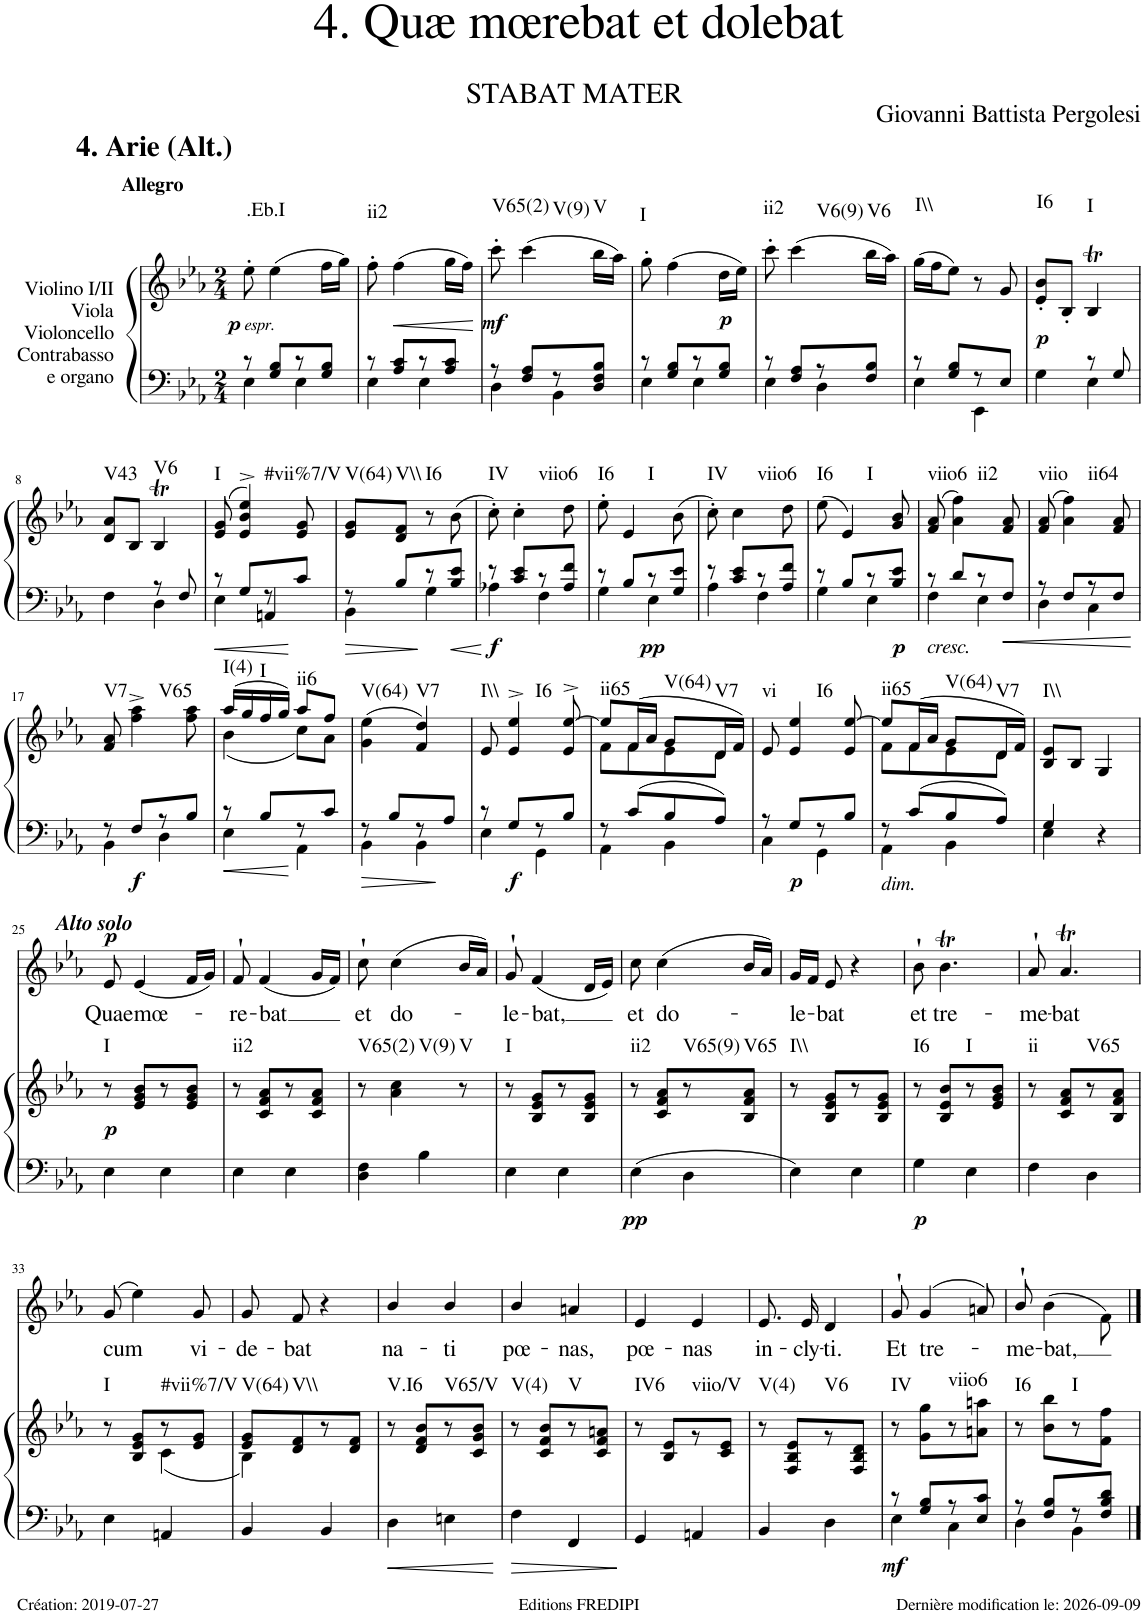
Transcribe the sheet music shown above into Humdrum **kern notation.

**kern	**kern	**dynam	**harte	**kern	**text	**dynam
*part2	*part2	*part2	*part2	*part1	*part1	*part1
*staff3	*staff2	*staff2/3	*	*staff1	*staff1	*staff1
*I"Violino I/II Viola Violoncello Contrabasso e organo	*	*	*	*I"Alto	*	*
*clefF4	*clefG2	*	*	*clefG2	*	*
*k[b-e-a-]	*k[b-e-a-]	*	*	*k[b-e-a-]	*	*
*M2/4	*M2/4	*	*	*M2/4	*	*
=1	=1	=1	=1	=1	=1	=1
*^	*	*	*	*	*	*
!	!	!	!	!	!LO:TX:a:B:t=Allegro	!	!
!	!	!	!LO:DY:b	!	!	!	!
!	!	!	!LO:DY:n=1:b	!LO:H:kt=.Eb.I	!	!	!
8r	4E-\	8ee-'\	p other-dynamics	N	2r	.	.
8G/ 8B-/L	.	(>4ee-\	.	.	.	.	.
8r	4E-\	.	.	.	.	.	.
8G/ 8B-/J	.	16ff\LL	.	.	.	.	.
.	.	16gg\JJ)	.	.	.	.	.
=2	=2	=2	=2	=2	=2	=2	=2
!	!	!	!	!LO:H:kt=ii2	!	!	!
8r	4E-\	8ff'\	.	N	2r	.	.
!	!	!	!LO:HP:b	!	!	!	!
8A-/ 8c/L	.	(>4ff\	<	.	.	.	.
8r	4E-\	.	.	.	.	.	.
8A-/ 8c/J	.	16gg\LL	.	.	.	.	.
.	.	16ff\JJ)	.	.	.	.	.
*v	*v	*	*	*	*	*	*
.	.	[	.	.	.	.
=3	=3	=3	=3	=3	=3	=3
*^	*	*	*	*	*	*
!	!	!	!LO:DY:b	!LO:H:kt=V65(2)	!	!	!
8r	4D\	8ccc'\	mf	N	2r	.	.
!	!	!	!	!LO:H:kt=V(9)	!	!	!
8F/ 8A-/L	.	(>4ccc\	.	N	.	.	.
8r	4BB-\	.	.	.	.	.	.
!	!	!	!	!LO:H:kt=V	!	!	!
8D/ 8F/ 8B-/J	.	16bb-\LL	.	N	.	.	.
.	.	16aa-\JJ)	.	.	.	.	.
=4	=4	=4	=4	=4	=4	=4	=4
!	!	!	!	!LO:H:kt=I	!	!	!
8r	4E-\	8gg'\	.	N	2r	.	.
8G/ 8B-/L	.	(>4ff\	.	.	.	.	.
8r	4E-\	.	.	.	.	.	.
!	!	!	!LO:DY:b	!	!	!	!
8G/ 8B-/J	.	16dd\LL	p	.	.	.	.
.	.	16ee-\JJ)	.	.	.	.	.
=5	=5	=5	=5	=5	=5	=5	=5
!	!	!	!	!LO:H:kt=ii2	!	!	!
8r	4E-\	8ccc'\	.	N	2r	.	.
!	!	!	!	!LO:H:kt=V6(9)	!	!	!
8F/ 8A-/L	.	(>4ccc\	.	N	.	.	.
8r	4D\	.	.	.	.	.	.
!	!	!	!	!LO:H:kt=V6	!	!	!
8F/ 8B-/J	.	16bb-\LL	.	N	.	.	.
.	.	16aa-\JJ)	.	.	.	.	.
=6	=6	=6	=6	=6	=6	=6	=6
!	!	!	!	!LO:H:kt=I\\	!	!	!
8r	4E-\	(>16gg\LL	.	N	2r	.	.
.	.	16ff\J	.	.	.	.	.
8G/ 8B-/L	.	8ee-\J)	.	.	.	.	.
8r	4EE-\	8r	.	.	.	.	.
8E-/J	.	8g/	.	.	.	.	.
=7	=7	=7	=7	=7	=7	=7	=7
!	!	!	!LO:DY:b	!LO:H:kt=I6	!	!	!
4ryy	4G\	8e-/' 8b-/'L	p	N	2r	.	.
.	.	8B-'/J	.	.	.	.	.
!	!	!	!	!LO:H:kt=I	!	!	!
8r	4E-\	4B-T/	.	N	.	.	.
8G/	.	.	.	.	.	.	.
!!LO:LB:g=z
=8	=8	=8	=8	=8	=8	=8	=8
!	!	!	!	!LO:H:kt=V43	!	!	!
4ryy	4F\	8d/ 8a-/L	.	N	2r	.	.
.	.	8B-/J	.	.	.	.	.
!	!	!	!	!LO:H:kt=V6	!	!	!
8r	4D\	4B-T/	.	N	.	.	.
8F/	.	.	.	.	.	.	.
=9	=9	=9	=9	=9	=9	=9	=9
!	!	!	!	!LO:H:kt=I	!	!	!
8r	4E-\	(>8e-/ 8g/	.	N	2r	.	.
!	!	!	!	!LO:H:kt=#vii%7/V	!	!	!
8G/L	.	4e-/^> 4b-/^> 4ee-/^>)	.	N	.	.	.
8r	4AAn/	.	.	.	.	.	.
8c/J	.	8e-/ 8g/	.	.	.	.	.
=10	=10	=10	=10	=10	=10	=10	=10
!	!	!	!	!LO:H:kt=V(64)	!	!	!
8r	4BB-\	8e-/ 8g/L	.	N	2r	.	.
!	!	!	!	!LO:H:kt=V\\	!	!	!
8B-/L	.	8d/ 8f/J	.	N	.	.	.
!	!	!	!	!LO:H:kt=I6	!	!	!
8r	4G\	8r	.	N	.	.	.
8B-/ 8e-/J	.	(>8b-\	.	.	.	.	.
=11	=11	=11	=11	=11	=11	=11	=11
!	!	!	!LO:DY:b=2	!LO:H:kt=IV	!	!	!
8r	4A-X\	8cc'\)	f	N	2r	.	.
!	!	!	!	!LO:H:kt=viio6	!	!	!
8c/ 8e-/L	.	4cc'\	.	N	.	.	.
8r	4F\	.	.	.	.	.	.
8A-/ 8f/J	.	8dd\	.	.	.	.	.
=12	=12	=12	=12	=12	=12	=12	=12
!	!	!	!	!LO:H:kt=I6	!	!	!
8r	4G\	8ee-'\	.	N	2r	.	.
!	!	!	!	!LO:H:kt=I	!	!	!
8B-/L	.	4e-/	.	N	.	.	.
!	!	!	!LO:DY:b=2	!	!	!	!
8r	4E-\	.	pp	.	.	.	.
8G/ 8e-/J	.	(8b-\	.	.	.	.	.
=13	=13	=13	=13	=13	=13	=13	=13
!	!	!	!	!LO:H:kt=IV	!	!	!
8r	4A-\	8cc'\)	.	N	2r	.	.
!	!	!	!	!LO:H:kt=viio6	!	!	!
8c/ 8e-/L	.	4cc\	.	N	.	.	.
8r	4F\	.	.	.	.	.	.
8A-/ 8f/J	.	8dd\	.	.	.	.	.
=14	=14	=14	=14	=14	=14	=14	=14
!	!	!	!	!LO:H:kt=I6	!	!	!
8r	4G\	(8ee-\	.	N	2r	.	.
!	!	!	!	!LO:H:kt=I	!	!	!
8B-/L	.	4e-/)	.	N	.	.	.
8r	4E-\	.	.	.	.	.	.
!	!	!	!LO:DY:b=2	!	!	!	!
8B-/ 8e-/J	.	8g/ 8b-/	p	.	.	.	.
=15	=15	=15	=15	=15	=15	=15	=15
!LO:TX:b:i:t=cresc.	!	!	!	!LO:H:kt=viio6	!	!	!
8r	4F\	(8f/ 8a-/	.	N	2r	.	.
!	!	!	!	!LO:H:kt=ii2	!	!	!
8d/L	.	4a-\ 4ff\)	.	N	.	.	.
8r	4E-\	.	.	.	.	.	.
8F/J	.	8f/ 8a-/	.	.	.	.	.
=16	=16	=16	=16	=16	=16	=16	=16
!	!	!	!	!LO:H:kt=viio	!	!	!
8r	4D\	(8f/ 8a-/	.	N	2r	.	.
!	!	!	!	!LO:H:kt=ii64	!	!	!
8F/L	.	4a-\ 4ff\)	.	N	.	.	.
8r	4C\	.	.	.	.	.	.
8F/J	.	8f/ 8a-/	.	.	.	.	.
!!LO:LB:g=z
=17	=17	=17	=17	=17	=17	=17	=17
!	!	!	!	!LO:H:kt=V7	!	!	!
8r	4BB-\	8f/ 8a-/	.	N	2r	.	.
!	!	!	!LO:DY:b=2	!LO:H:kt=V65	!	!	!
8F/L	.	4ff\^ 4aa-\^	f	N	.	.	.
8r	4D\	.	.	.	.	.	.
8B-/J	.	8ff\ 8aa-\	.	.	.	.	.
=18	=18	=18	=18	=18	=18	=18	=18
*	*	*^	*	*	*	*	*
!	!	!	!	!	!LO:H:kt=I(4)	!	!	!
8r	4E-\	(>16aa-/LL	(<4b-\	.	N	2r	.	.
.	.	16gg/	.	.	.	.	.	.
!	!	!	!	!	!LO:H:kt=I	!	!	!
8B-/L	.	16ff/	.	.	N	.	.	.
.	.	16gg/JJ)	.	.	.	.	.	.
!	!	!	!	!	!LO:H:kt=ii6	!	!	!
8r	4AA-\	8aa-/L	8cc\L)	.	N	.	.	.
8c/J	.	8ff/J	8a-\J	.	.	.	.	.
=19	=19	=19	=19	=19	=19	=19	=19	=19
!	!	!	!	!	!LO:H:kt=V(64)	!	!	!
*	*	*v	*v	*	*	*	*	*
8r	4BB-\	(>4g\ 4ee-\	.	N	2r	.	.
8B-/L	.	.	.	.	.	.	.
!	!	!	!	!LO:H:kt=V7	!	!	!
8r	4BB-\	4f/ 4dd/)	.	N	.	.	.
8A-/J	.	.	.	.	.	.	.
=20	=20	=20	=20	=20	=20	=20	=20
!	!	!	!	!LO:H:kt=I\\	!	!	!
8r	4E-\	8e-/	.	N	2r	.	.
!	!	!	!LO:DY:b=2	!LO:H:kt=I6	!	!	!
8G/L	.	4e-/^> 4ee-/^>	f	N	.	.	.
8r	4GG\	.	.	.	.	.	.
8B-/J	.	8e-/^> [8ee-/^>	.	.	.	.	.
=21	=21	=21	=21	=21	=21	=21	=21
*	*	*^	*	*	*	*	*
!	!	!	!	!	!LO:H:kt=ii65	!	!	!
8r	4AA-\	8ee-/L]	8f\L	.	N	2r	.	.
8c/L	.	(>16f/L	8f\	.	.	.	.	.
.	.	16a-/JJ	.	.	.	.	.	.
!	!	!	!	!	!LO:H:kt=V(64)	!	!	!
8B-/	4BB-\	8g/L	8e-\	.	N	.	.	.
!	!	!	!	!	!LO:H:kt=V7	!	!	!
8A-/J	.	16d/L	8d\J	.	N	.	.	.
.	.	16f/JJ)	.	.	.	.	.	.
*	*	*v	*v	*	*	*	*	*
=22	=22	=22	=22	=22	=22	=22	=22
!	!	!	!	!LO:H:kt=vi	!	!	!
8r	4C\	8e-/	.	N	2r	.	.
!	!	!	!LO:DY:b=2	!LO:H:kt=I6	!	!	!
8G/L	.	4e-/ 4ee-/	p	N	.	.	.
8r	4GG\	.	.	.	.	.	.
8B-/J	.	8e-/ [8ee-/	.	.	.	.	.
=23	=23	=23	=23	=23	=23	=23	=23
*	*	*^	*	*	*	*	*
!LO:TX:b:i:t=dim.	!	!	!	!	!LO:H:kt=ii65	!	!	!
8r	4AA-\	8ee-/L]	8f\L	.	N	2r	.	.
8c/L	.	(>16f/L	8f\	.	.	.	.	.
.	.	16a-/JJ	.	.	.	.	.	.
!	!	!	!	!	!LO:H:kt=V(64)	!	!	!
8B-/	4BB-\	8g/L	8e-\	.	N	.	.	.
!	!	!	!	!	!LO:H:kt=V7	!	!	!
8A-/J	.	16d/L	8d\J	.	N	.	.	.
.	.	16f/JJ)	.	.	.	.	.	.
*	*	*v	*v	*	*	*	*	*
=24	=24	=24	=24	=24	=24	=24	=24
!	!	!	!	!LO:H:kt=I\\	!	!	!
4G/	4E-\	8B-/ 8e-/L	.	N	2r	.	.
.	.	8B-/J	.	.	.	.	.
4r	4ryy	4G/	.	.	.	.	.
!!LO:LB:g=z
=25	=25	=25	=25	=25	=25	=25	=25
!	!	!	!	!	!LO:TX:a:Bi:t=Alto solo	!	!
!	!	!	!LO:DY:b	!LO:H:kt=I	!	!LO:LY:b	!LO:DY:a
*v	*v	*	*	*	*	*	*
4E-\	8r	p	N	8e-/	Quae	p
!	!	!	!	!	!LO:LY:b	!
.	8e-/ 8g/ 8b-/L	.	.	(<4e-/	mœ-	.
4E-\	8r	.	.	.	.	.
.	8e-/ 8g/ 8b-/J	.	.	16f/LL	.	.
.	.	.	.	16g/JJ)	.	.
=26	=26	=26	=26	=26	=26	=26
!	!	!	!LO:H:kt=ii2	!	!LO:LY:b	!
4E-\	8r	.	N	8f`>/	-re-	.
!	!	!	!	!	!LO:LY:b	!
.	8c/ 8f/ 8a-/L	.	.	(<4f/	-bat	.
4E-\	8r	.	.	.	.	.
.	8c/ 8f/ 8a-/J	.	.	16g/LL	.	.
.	.	.	.	16f/JJ)	.	.
=27	=27	=27	=27	=27	=27	=27
!	!	!	!LO:H:kt=V65(2)	!	!LO:LY:b	!
4D\ 4F\	8r	.	N	8cc`>\	et	.
!	!	!	!LO:H:kt=V(9)	!	!LO:LY:b	!
.	4a-\ 4cc\	.	N	(>4cc\	do-	.
4B-\	.	.	.	.	.	.
!	!	!	!LO:H:kt=V	!	!	!
.	8r	.	N	16b-/LL	.	.
.	.	.	.	16a-/JJ)	.	.
=28	=28	=28	=28	=28	=28	=28
!	!	!	!LO:H:kt=I	!	!LO:LY:b	!
4E-\	8r	.	N	8g`>/	-le-	.
!	!	!	!	!	!LO:LY:b	!
.	8B-/ 8e-/ 8g/L	.	.	(<4f/	-bat,	.
4E-\	8r	.	.	.	.	.
.	8B-/ 8e-/ 8g/J	.	.	16d/LL	.	.
.	.	.	.	16e-/JJ)	.	.
=29	=29	=29	=29	=29	=29	=29
!	!	!LO:DY:b=2	!LO:H:kt=ii2	!	!LO:LY:b	!
4E-\	8r	pp	N	8cc\	et	.
!	!	!	!	!	!LO:LY:b	!
.	8c/ 8f/ 8a-/L	.	.	(>4cc\	do-	.
!	!	!	!LO:H:kt=V65(9)	!	!	!
4D\	8r	.	N	.	.	.
!	!	!	!LO:H:kt=V65	!	!	!
.	8B-/ 8f/ 8a-/J	.	N	16b-/LL	.	.
.	.	.	.	16a-/JJ)	.	.
=30	=30	=30	=30	=30	=30	=30
!	!	!	!LO:H:kt=I\\	!	!LO:LY:b	!
4E-\	8r	.	N	16g/LL	-le-	.
.	.	.	.	16f/JJ	.	.
!	!	!	!	!	!LO:LY:b	!
.	8B-/ 8e-/ 8g/L	.	.	8e-/	-bat	.
4E-\	8r	.	.	4r	.	.
.	8B-/ 8e-/ 8g/J	.	.	.	.	.
=31	=31	=31	=31	=31	=31	=31
!	!	!LO:DY:b=2	!LO:H:kt=I6	!	!LO:LY:b	!
4G\	8r	p	N	8b-`>\	et	.
!	!	!	!	!	!LO:LY:b	!
.	8B-/ 8e-/ 8b-/L	.	.	4.b-T\	tre-	.
!	!	!	!LO:H:kt=I	!	!	!
4E-\	8r	.	N	.	.	.
.	8e-/ 8g/ 8b-/J	.	.	.	.	.
=32	=32	=32	=32	=32	=32	=32
!	!	!	!LO:H:kt=ii	!	!LO:LY:b	!
4F\	8r	.	N	8a-`>/	-me-	.
!	!	!	!	!	!LO:LY:b	!
.	8c/ 8f/ 8a-/L	.	.	4.a-T/	-bat	.
!	!	!	!LO:H:kt=V65	!	!	!
4D\	8r	.	N	.	.	.
.	8B-/ 8f/ 8a-/J	.	.	.	.	.
!!LO:LB:g=z
=33	=33	=33	=33	=33	=33	=33
*	*^	*	*	*	*	*
!	!	!	!	!LO:H:kt=I	!	!LO:LY:b	!
4E-\	8r	4ryy	.	N	(>8g/	cum	.
.	8B-/ 8e-/ 8g/L	.	.	.	4ee-\)	.	.
!	!	!	!	!LO:H:kt=#vii%7/V	!	!	!
4AAn/	8r	(<4c\	.	N	.	.	.
!	!	!	!	!	!	!LO:LY:b	!
.	8e-/ 8g/J	.	.	.	8g/	vi-	.
=34	=34	=34	=34	=34	=34	=34	=34
!	!	!	!	!LO:H:kt=V(64)	!	!LO:LY:b	!
4BB-/	8e-/ 8g/L	4B-\)	.	N	8g/	-de-	.
!	!	!	!	!LO:H:kt=V\\	!	!LO:LY:b	!
.	8d/ 8f/	.	.	N	8f/	-bat	.
4BB-/	8r	4ryy	.	.	4r	.	.
.	8d/ 8f/J	.	.	.	.	.	.
*	*v	*v	*	*	*	*	*
=35	=35	=35	=35	=35	=35	=35
!	!	!	!LO:H:kt=V.I6	!	!LO:LY:b	!
4D\	8r	.	N	4b-/	na-	.
.	8d/ 8f/ 8b-/L	.	.	.	.	.
!	!	!	!LO:H:kt=V65/V	!	!LO:LY:b	!
4En\	8r	.	N	4b-/	-ti	.
.	8c/ 8g/ 8b-/J	.	.	.	.	.
=36	=36	=36	=36	=36	=36	=36
!	!	!	!LO:H:kt=V(4)	!	!LO:LY:b	!
4F\	8r	.	N	4b-/	pœ-	.
.	8c/ 8f/ 8b-/L	.	.	.	.	.
!	!	!	!LO:H:kt=V	!	!LO:LY:b	!
4FF/	8r	.	N	4an/	-nas,	.
.	8c/ 8f/ 8an/J	.	.	.	.	.
=37	=37	=37	=37	=37	=37	=37
!	!	!	!LO:H:kt=IV6	!	!LO:LY:b	!
4GG/	8r	.	N	4e-/	pœ-	.
.	8B-/ 8e-/L	.	.	.	.	.
!	!	!	!LO:H:kt=viio/V	!	!LO:LY:b	!
4AAn/	8r	.	N	4e-/	-nas	.
.	8c/ 8e-/J	.	.	.	.	.
=38	=38	=38	=38	=38	=38	=38
!	!	!	!LO:H:kt=V(4)	!	!LO:LY:b	!
4BB-/	8r	.	N	8.e-/	in-	.
.	8F/ 8B-/ 8e-/L	.	.	.	.	.
!	!	!	!	!	!LO:LY:b	!
.	.	.	.	16e-/	-cly-	.
!	!	!	!LO:H:kt=V6	!	!LO:LY:b	!
4D\	8r	.	N	4d/	-ti.	.
.	8F/ 8B-/ 8d/J	.	.	.	.	.
=39	=39	=39	=39	=39	=39	=39
*^	*	*	*	*	*	*
!	!	!	!LO:DY:b=2	!LO:H:kt=IV	!	!LO:LY:b	!
8r	4E-\	8r	mf	N	8g`>/	Et	.
!	!	!	!	!	!	!LO:LY:b	!
8G/ 8B-/L	.	8g\ 8gg\L	.	.	(>4g/	tre-	.
!	!	!	!	!LO:H:kt=viio6	!	!	!
8r	4C\	8r	.	N	.	.	.
8E-/ 8c/J	.	8an\ 8aan\J	.	.	8an/)	.	.
=40	=40	=40	=40	=40	=40	=40	=40
!	!	!	!	!LO:H:kt=I6	!	!LO:LY:b	!
8r	4D\	8r	.	N	8b-`>/	-me-	.
!	!	!	!	!	!	!LO:LY:b	!
8F/ 8B-/L	.	8b-\ 8bb-\L	.	.	(>4b-\	-bat,	.
!	!	!	!	!LO:H:kt=I	!	!	!
8r	4BB-\	8r	.	N	.	.	.
8F/ 8B-/ 8d/J	.	8f\ 8ff\J	.	.	8f\)	.	.
*v	*v	*	*	*	*	*	*
==	==	==	==	==	==	==
*-	*-	*-	*-	*-	*-	*-
